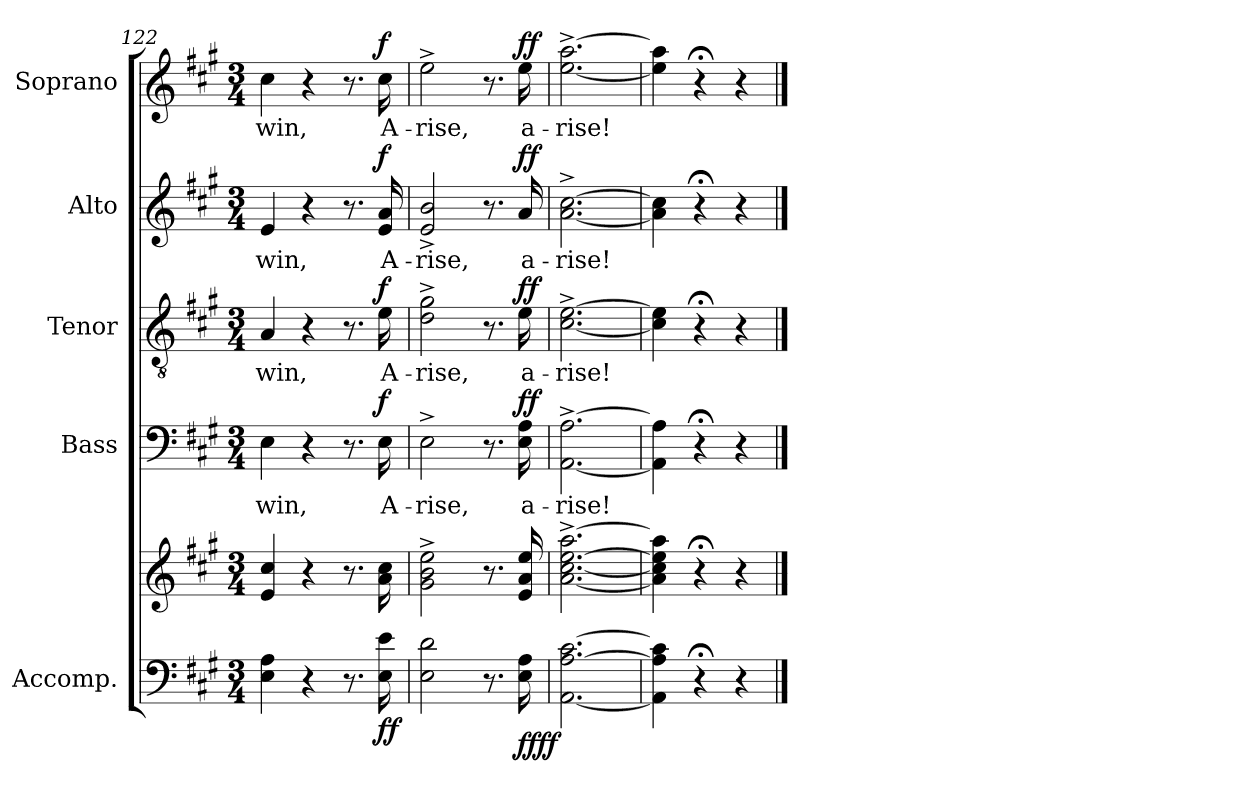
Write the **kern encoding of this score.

**kern	**kern	**dynam	**kern	**text	**dynam	**kern	**text	**dynam	**kern	**text	**dynam	**kern	**text	**dynam
*part5	*part5	*part5	*part4	*part4	*part4	*part3	*part3	*part3	*part2	*part2	*part2	*part1	*part1	*part1
*staff6	*staff5	*staff5/6	*staff4	*staff4	*staff4	*staff3	*staff3	*staff3	*staff2	*staff2	*staff2	*staff1	*staff1	*staff1
*I"Accomp.	*	*	*I"Bass	*	*	*I"Tenor	*	*	*I"Alto	*	*	*I"Soprano	*	*
*	*	*	*I'B	*	*	*I'T	*	*	*I'A	*	*	*I'S	*	*
*clefF4	*clefG2	*	*clefF4	*	*	*clefGv2	*	*	*clefG2	*	*	*clefG2	*	*
*k[f#c#g#]	*k[f#c#g#]	*	*k[f#c#g#]	*	*	*k[f#c#g#]	*	*	*k[f#c#g#]	*	*	*k[f#c#g#]	*	*
*A:	*A:	*	*A:	*	*	*A:	*	*	*A:	*	*	*A:	*	*
*M3/4	*M3/4	*	*M3/4	*	*	*M3/4	*	*	*M3/4	*	*	*M3/4	*	*
=122	=122	=122	=122	=122	=122	=122	=122	=122	=122	=122	=122	=122	=122	=122
!	!	!	!	!LO:LY:b	!	!	!LO:LY:b	!	!	!LO:LY:b	!	!	!LO:LY:b	!
4E 4A	4e 4cc#	.	4E	win,	.	4A	win,	.	4e	win,	.	4cc#	win,	.
4r	4r	.	4r	.	.	4r	.	.	4r	.	.	4r	.	.
8.r	8.r	.	8.r	.	.	8.r	.	.	8.r	.	.	8.r	.	.
!	!	!LO:DY:b=2	!	!LO:LY:b	!	!	!LO:LY:b	!	!	!LO:LY:b	!	!	!LO:LY:b	!
!	!	!LO:DY:n=1:b	!	!	!LO:DY:b	!	!	!LO:DY:b	!	!	!LO:DY:b	!	!	!LO:DY:b
16E 16e	16a 16cc#	f f	16E	A-	f	16e	A-	f	16e 16a	A-	f	16cc#	A-	f
=123	=123	=123	=123	=123	=123	=123	=123	=123	=123	=123	=123	=123	=123	=123
!	!	!	!	!LO:LY:b	!	!	!LO:LY:b	!	!	!LO:LY:b	!	!	!LO:LY:b	!
2E 2d	2g#^ 2b^ 2ee^	.	2E^	-rise,	.	2d^ 2g#^	-rise,	.	2e^ 2b^	-rise,	.	2ee^	-rise,	.
8.r	8.r	.	8.r	.	.	8.r	.	.	8.r	.	.	8.r	.	.
!	!	!LO:DY:b=2	!	!LO:LY:b	!	!	!LO:LY:b	!	!	!LO:LY:b	!	!	!LO:LY:b	!
!	!	!LO:DY:n=1:b	!	!	!LO:DY:b	!	!	!LO:DY:b	!	!	!LO:DY:b	!	!	!LO:DY:b
16E 16A	16e 16a 16ee	ff ff	16E 16A	a-	ff	16e	a-	ff	16a	a-	ff	16ee	a-	ff
=124	=124	=124	=124	=124	=124	=124	=124	=124	=124	=124	=124	=124	=124	=124
!	!	!	!	!LO:LY:b	!	!	!LO:LY:b	!	!	!LO:LY:b	!	!	!LO:LY:b	!
[2.AA [2.A [2.c#	[2.a^ [2.cc#^ [2.ee^ [2.aa^	.	[2.AA^ [2.A^	-rise!	.	[2.c#^ [2.e^	-rise!	.	[2.a^ [2.cc#^	-rise!	.	[2.ee^ [2.aa^	-rise!	.
=125	=125	=125	=125	=125	=125	=125	=125	=125	=125	=125	=125	=125	=125	=125
4AA] 4A] 4c#]	4a] 4cc#] 4ee] 4aa]	.	4AA] 4A]	.	.	4c#] 4e]	.	.	4a] 4cc#]	.	.	4ee] 4aa]	.	.
4r;<	4r;<	.	4r;<	.	.	4r;<	.	.	4r;<	.	.	4r;<	.	.
4r	4r	.	4r	.	.	4r	.	.	4r	.	.	4r	.	.
==	==	==	==	==	==	==	==	==	==	==	==	==	==	==
*-	*-	*-	*-	*-	*-	*-	*-	*-	*-	*-	*-	*-	*-	*-
